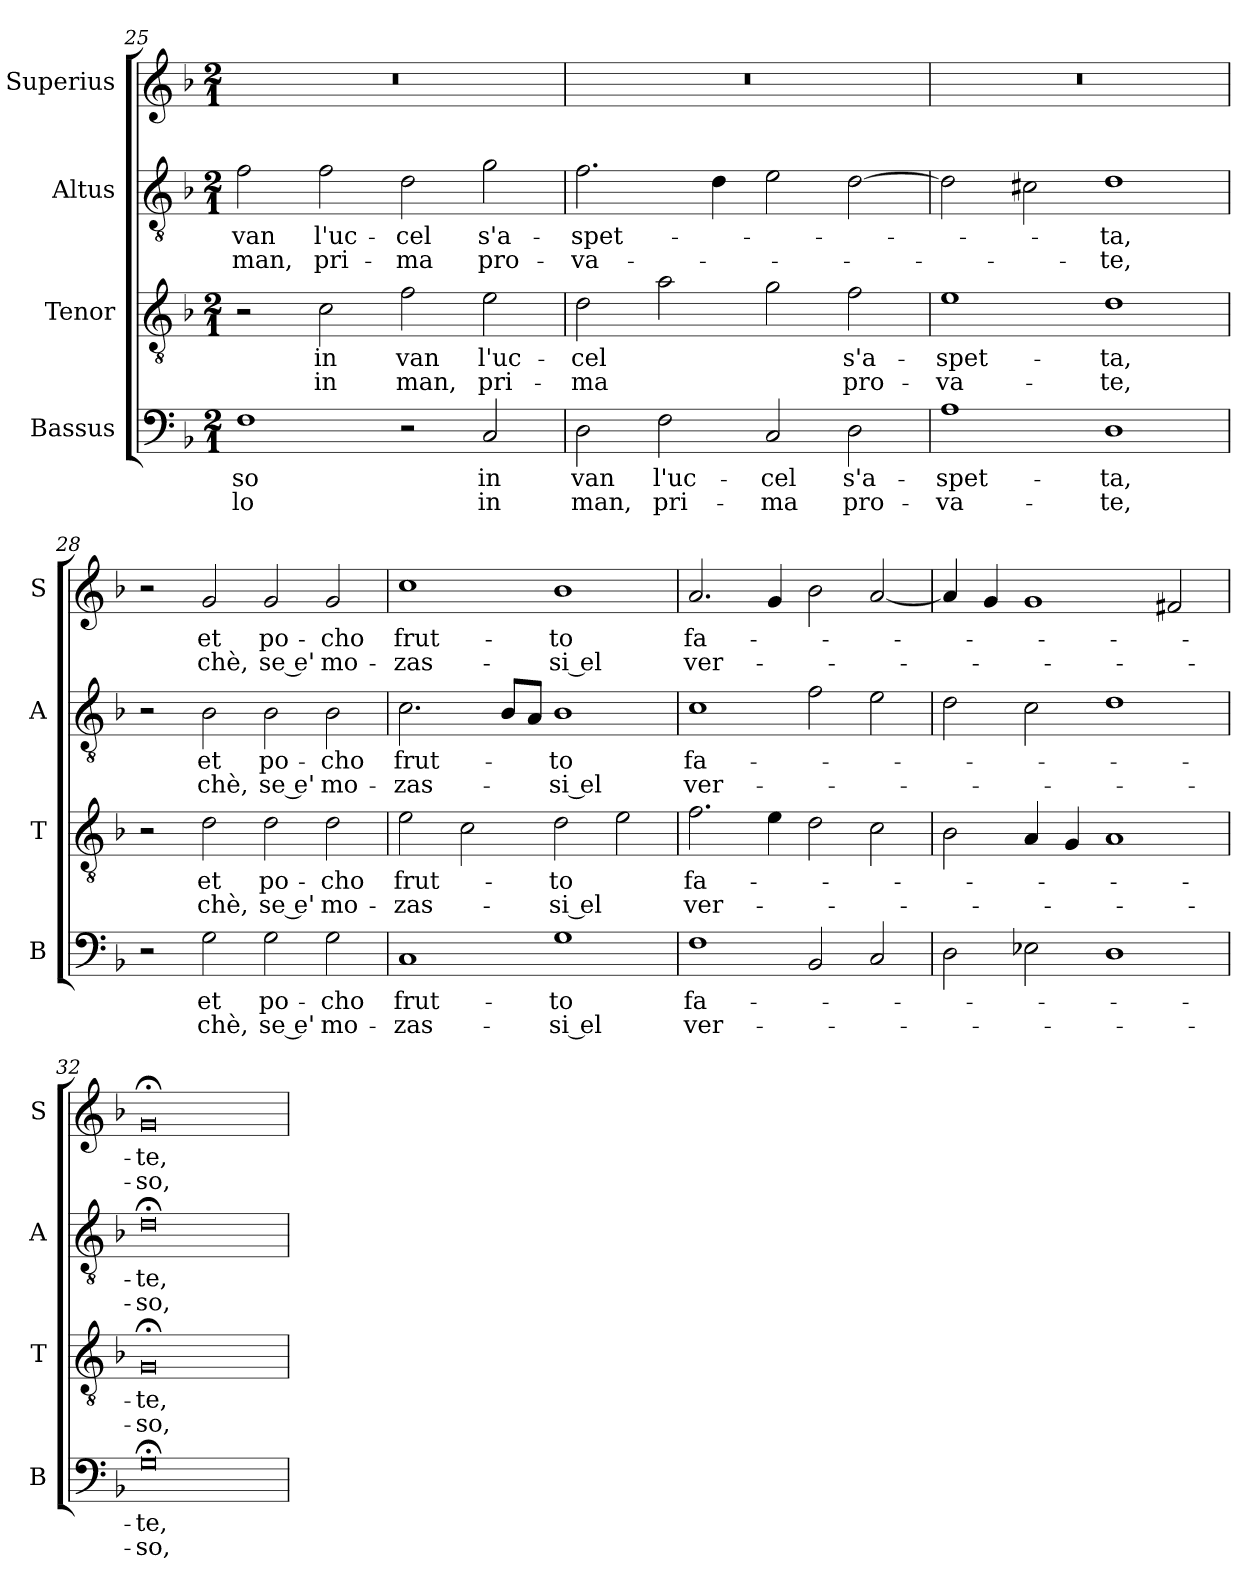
**kern	**text	**text	**kern	**text	**text	**kern	**text	**text	**kern	**text	**text
*part4	*part4	*part4	*part3	*part3	*part3	*part2	*part2	*part2	*part1	*part1	*part1
*staff4	*staff4	*staff4	*staff3	*staff3	*staff3	*staff2	*staff2	*staff2	*staff1	*staff1	*staff1
*I"Bassus	*	*	*I"Tenor	*	*	*I"Altus	*	*	*I"Superius	*	*
*I'B	*	*	*I'T	*	*	*I'A	*	*	*I'S	*	*
*clefF4	*	*	*clefGv2	*	*	*clefGv2	*	*	*clefG2	*	*
*k[b-]	*	*	*k[b-]	*	*	*k[b-]	*	*	*k[b-]	*	*
*M2/1	*	*	*M2/1	*	*	*M2/1	*	*	*M2/1	*	*
=25	=25	=25	=25	=25	=25	=25	=25	=25	=25	=25	=25
1F	-so	-lo	2r	.	.	2f	van	man,	0r	.	.
.	.	.	2c	in	in	2f	l'uc-	pri-	.	.	.
2r	.	.	2f	van	man,	2d	-cel	-ma	.	.	.
2C	in	in	2e	l'uc-	pri-	2g	s'a-	pro-	.	.	.
=26	=26	=26	=26	=26	=26	=26	=26	=26	=26	=26	=26
2D	van	man,	2d	-cel	-ma	2.f	-spet-	-va-	0r	.	.
2F	l'uc-	pri-	2a	.	.	.	.	.	.	.	.
.	.	.	.	.	.	4d	.	.	.	.	.
2C	-cel	-ma	2g	.	.	2e	.	.	.	.	.
2D	s'a-	pro-	2f	s'a-	pro-	[2d	.	.	.	.	.
=27	=27	=27	=27	=27	=27	=27	=27	=27	=27	=27	=27
1A	-spet-	-va-	1e	-spet-	-va-	2d]	.	.	0r	.	.
.	.	.	.	.	.	2c#X	.	.	.	.	.
1D	-ta,	-te,	1d	-ta,	-te,	1d	-ta,	-te,	.	.	.
=28	=28	=28	=28	=28	=28	=28	=28	=28	=28	=28	=28
2r	.	.	2r	.	.	2r	.	.	2r	.	.
2G	et	chè,	2d	et	chè,	2B-	et	chè,	2g	et	chè,
2G	po-	se e'	2d	po-	se e'	2B-	po-	se e'	2g	po-	se e'
2G	-cho	mo-	2d	-cho	mo-	2B-	-cho	mo-	2g	-cho	mo-
=29	=29	=29	=29	=29	=29	=29	=29	=29	=29	=29	=29
1C	frut-	-zas-	2e	frut-	-zas-	2.c	frut-	-zas-	1cc	frut-	-zas-
.	.	.	2c	.	.	.	.	.	.	.	.
.	.	.	.	.	.	8B-L	.	.	.	.	.
.	.	.	.	.	.	8AJ	.	.	.	.	.
1G	-to	-si el	2d	-to	-si el	1B-	-to	-si el	1b-	-to	-si el
.	.	.	2e	.	.	.	.	.	.	.	.
=30	=30	=30	=30	=30	=30	=30	=30	=30	=30	=30	=30
1F	fa-	ver-	2.f	fa-	ver-	1c	fa-	ver-	2.a	fa-	ver-
.	.	.	4e	.	.	.	.	.	4g	.	.
2BB-	.	.	2d	.	.	2f	.	.	2b-	.	.
2C	.	.	2c	.	.	2e	.	.	[2a	.	.
=31	=31	=31	=31	=31	=31	=31	=31	=31	=31	=31	=31
2D	.	.	2B-	.	.	2d	.	.	4a]	.	.
.	.	.	.	.	.	.	.	.	4g	.	.
2E-X	.	.	4A	.	.	2c	.	.	1g	.	.
.	.	.	4G	.	.	.	.	.	.	.	.
1D	.	.	1A	.	.	1d	.	.	.	.	.
.	.	.	.	.	.	.	.	.	2f#X	.	.
=32	=32	=32	=32	=32	=32	=32	=32	=32	=32	=32	=32
0G;<	-te,	-so,	0G;<	-te,	-so,	0d;<	-te,	-so,	0g;<	-te,	-so,
=	=	=	=	=	=	=	=	=	=	=	=
*-	*-	*-	*-	*-	*-	*-	*-	*-	*-	*-	*-
